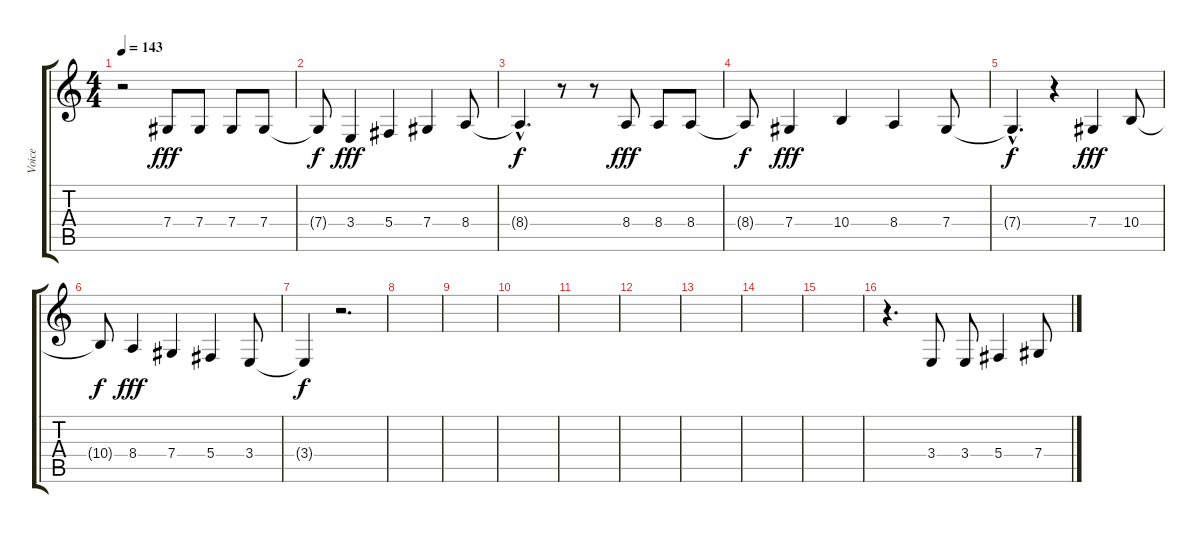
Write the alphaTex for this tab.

\track ("Voice" "Voice") {instrument cello}
\staff {score tabs}
\tuning (Eb4 Bb3 Gb3 Db3 Ab2 Db2) {hide}
\ts (4 4)
\tempo 143
\clef g2
\ks c
r.2{dy f volume 16} 7.4.8{dy fff} 7.4.8 7.4.8 7.4.8 |
7.4{t}.8{dy f} 3.4.4{dy fff} 5.4.4 7.4.4 8.4.8 |
8.4{hac t}.4{d dy f} r.8 r.8 8.4.8{dy fff} 8.4.8 8.4.8 |
8.4{t}.8{dy f} 7.4.4{dy fff} 10.4.4 8.4.4 7.4.8 |
7.4{hac t}.4{d dy f} r.4 7.4.4{dy fff} 10.4.8 |
10.4{t}.8{dy f} 8.4.4{dy fff} 7.4.4 5.4.4 3.4.8 |
3.4{t}.4{dy f} r.2{d} |
|
|
|
|
|
|
|
|
r.4{d volume 13} 3.4.8 3.4.8 5.4.4 7.4.8
